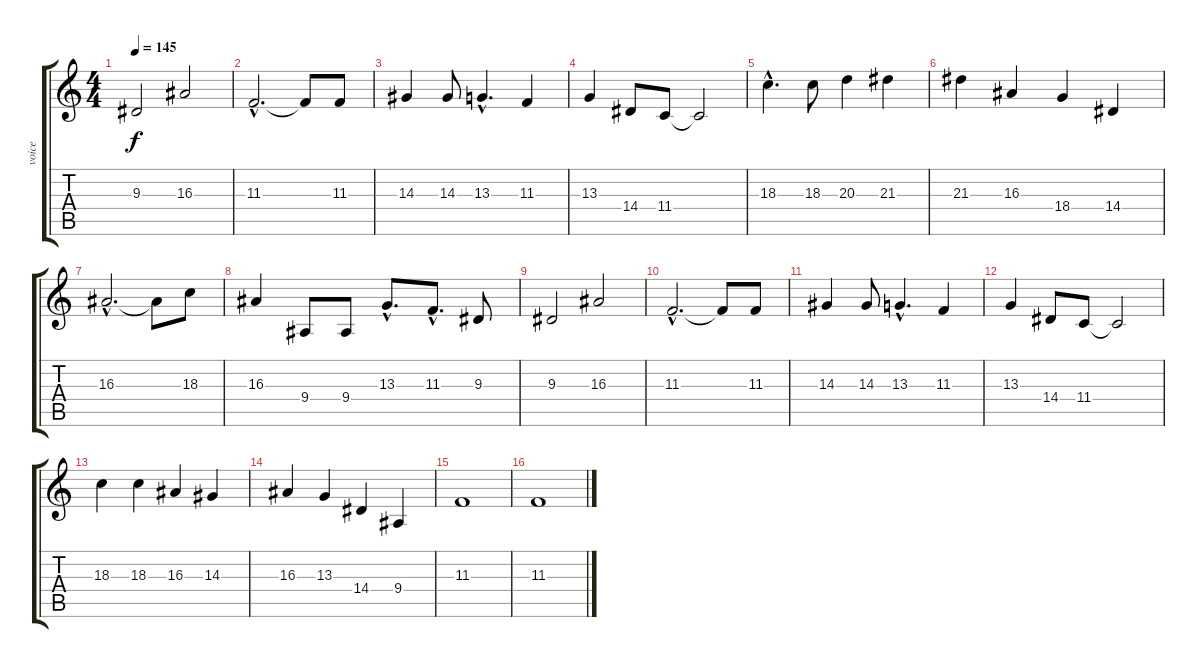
\track ("voice" "voice") {instrument lead6voice}
\staff {score tabs}
\tuning (Eb4 Bb3 Gb3 Db3 Ab2 Eb2) {hide}
\ts (4 4)
\tempo 145
\clef g2
\ks c
9.3.2{dy f} 16.3.2 |
11.3{hac}.2{d} 11.3{t}.8 11.3.8 |
14.3.4 14.3.8 13.3{hac}.4{d} 11.3.4 |
13.3.4 14.4.8 11.4.8 11.4{t}.2 |
18.3{hac}.4{d} 18.3.8 20.3.4 21.3.4 |
21.3.4 16.3.4 18.4.4 14.4.4 |
16.3{hac}.2{d} 16.3{t}.8 18.3.8 |
16.3.4{volume 5} 9.4.8 9.4.8 13.3{hac}.8{d} 11.3{hac}.8{d} 9.3.8 |
9.3.2 16.3.2 |
11.3{hac}.2{d} 11.3{t}.8 11.3.8 |
14.3.4 14.3.8 13.3{hac}.4{d} 11.3.4 |
13.3.4 14.4.8 11.4.8 11.4{t}.2 |
18.3.4 18.3.4 16.3.4 14.3.4 |
16.3.4 13.3.4 14.4.4 9.4.4 |
11.3.1 |
11.3.1
